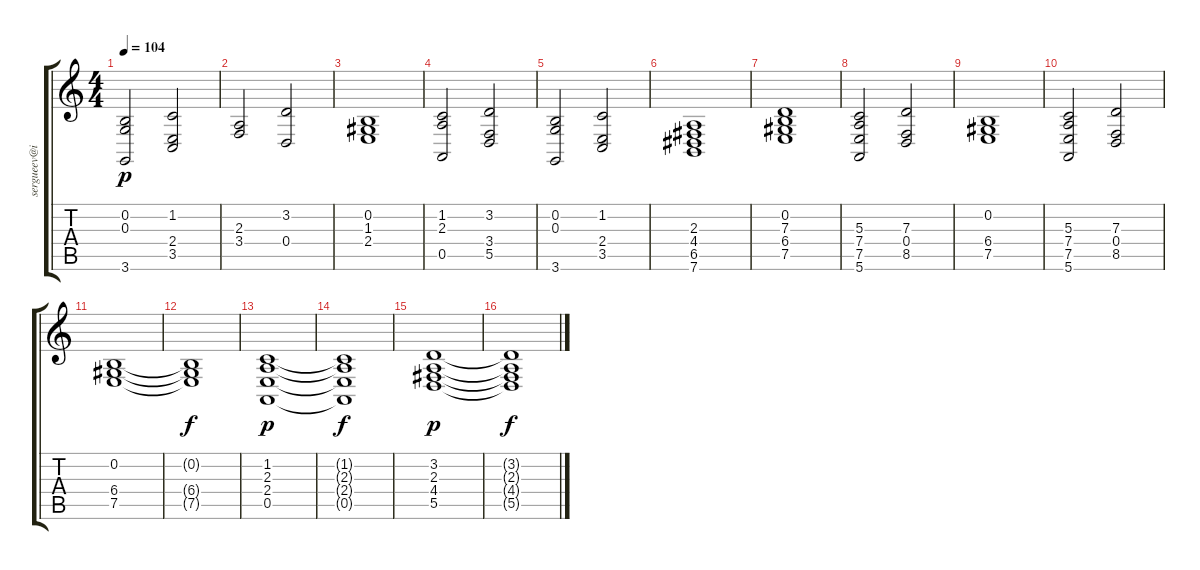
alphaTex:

\track ("" "sergueev@i") {instrument synthbrass2}
\staff {score tabs}
\tuning (E4 B3 G3 D3 A2 E2) {hide}
\ts (4 4)
\tempo 104
\clef g2
\ks c
(0.2 0.3 3.6).2{dy p} (1.2 2.4 3.5).2 |
(2.3 3.4).2 (3.2 0.4).2 |
(0.2 1.3 2.4).1 |
(1.2 2.3 0.5).2 (3.2 3.4 5.5).2 |
(0.2 0.3 3.6).2 (1.2 2.4 3.5).2 |
(2.3 4.4 6.5 7.6).1 |
(0.2 7.3 6.4 7.5).1 |
(5.3 7.4 7.5 5.6).2 (7.3 0.4 8.5).2 |
(0.2 6.4 7.5).1 |
(5.3 7.4 7.5 5.6).2 (7.3 0.4 8.5).2 |
(0.2 6.4 7.5).1 |
(0.2{t} 6.4{t} 7.5{t}).1{dy f} |
(1.2 2.3 2.4 0.5).1{dy p} |
(1.2{t} 2.3{t} 2.4{t} 0.5{t}).1{dy f} |
(3.2 2.3 4.4 5.5).1{dy p} |
(3.2{t} 2.3{t} 4.4{t} 5.5{t}).1{dy f}
